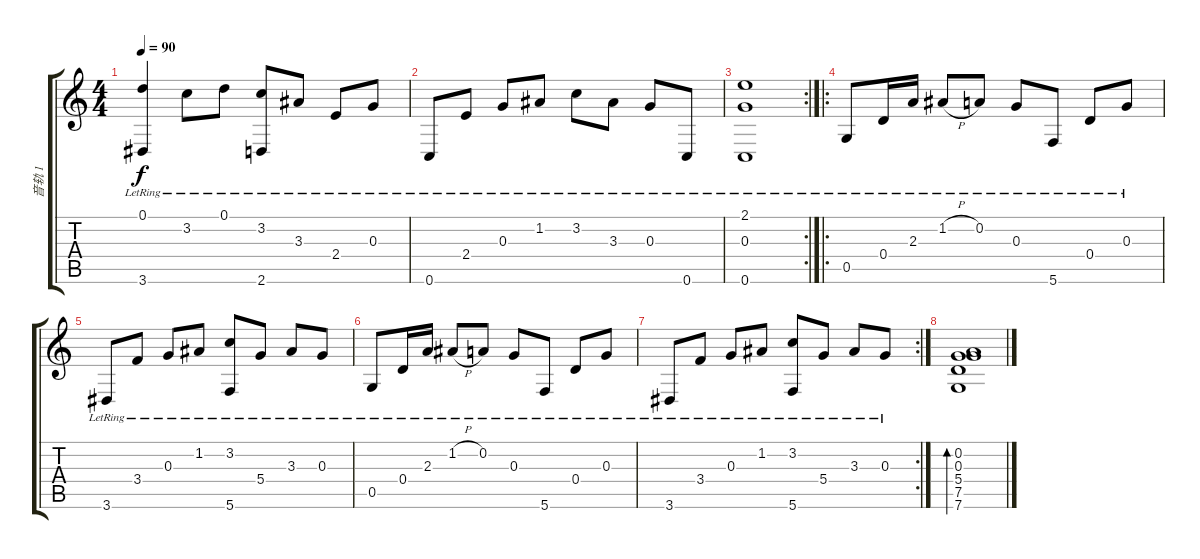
\track ("音轨 1" "音轨 1") {instrument acousticguitarsteel}
\staff {score tabs}
\tuning (D4 A3 G3 D3 G2 C2) {hide}
\ts (4 4)
\tempo 90
\clef g2
\ks c
(0.1{lr} 3.6{lr}).4{dy f} 3.2{lr}.8 0.1{lr}.8 (3.2{lr} 2.6{lr}).8 3.3{lr}.8 2.4{lr}.8 0.3{lr}.8 |
0.6{lr}.8 2.4{lr}.8 0.3{lr}.8 1.2{lr}.8 3.2{lr}.8 3.3{lr}.8 0.3{lr}.8 0.6{lr}.8 |
\rc 2
(2.1{lr} 0.3{lr} 0.6{lr}).1 |
\ro
0.5{lr}.8 0.4{lr}.16 2.3{lr}.16 1.2{h lr}.8 0.2{lr}.8 0.3{lr}.8 5.6{lr}.8 0.4{lr}.8 0.3{lr}.8 |
3.6{lr}.8 3.4{lr}.8 0.3{lr}.8 1.2{lr}.8 (3.2{lr} 5.6{lr}).8 5.4{lr}.8 3.3{lr}.8 0.3{lr}.8 |
0.5{lr}.8 0.4{lr}.16 2.3{lr}.16 1.2{h lr}.8 0.2{lr}.8 0.3{lr}.8 5.6{lr}.8 0.4{lr}.8 0.3{lr}.8 |
\rc 2
3.6{lr}.8 3.4{lr}.8 0.3{lr}.8 1.2{lr}.8 (3.2{lr} 5.6{lr}).8 5.4{lr}.8 3.3{lr}.8 0.3{lr}.8 |
(0.2 0.3 5.4 7.5 7.6).1{bd 480}
